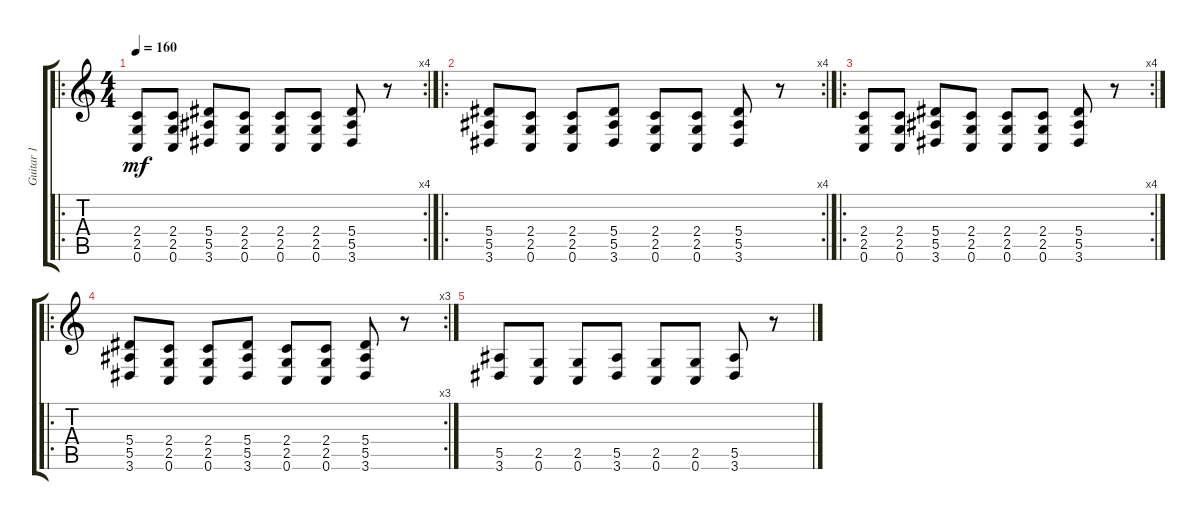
\track ("Guitar 1" "Guitar 1") {instrument overdrivenguitar}
\staff {score tabs}
\tuning (C4 G3 Eb3 Bb2 F2 C2) {hide}
\ro
\rc 4
\ts (4 4)
\tempo 160
\clef g2
\ks c
(2.4 2.5 0.6).8{dy mf volume 13} (2.4 2.5 0.6).8 (5.4 5.5 3.6).8 (2.4 2.5 0.6).8 (2.4 2.5 0.6).8 (2.4 2.5 0.6).8 (5.4 5.5 3.6).8 r.8 |
\ro
\rc 4
(5.4 5.5 3.6).8 (2.4 2.5 0.6).8 (2.4 2.5 0.6).8 (5.4 5.5 3.6).8 (2.4 2.5 0.6).8 (2.4 2.5 0.6).8 (5.4 5.5 3.6).8 r.8 |
\ro
\rc 4
(2.4 2.5 0.6).8 (2.4 2.5 0.6).8 (5.4 5.5 3.6).8 (2.4 2.5 0.6).8 (2.4 2.5 0.6).8 (2.4 2.5 0.6).8 (5.4 5.5 3.6).8 r.8 |
\ro
\rc 3
(5.4 5.5 3.6).8 (2.4 2.5 0.6).8 (2.4 2.5 0.6).8 (5.4 5.5 3.6).8 (2.4 2.5 0.6).8 (2.4 2.5 0.6).8 (5.4 5.5 3.6).8 r.8 |
(5.5 3.6).8{volume 16} (2.5 0.6).8 (2.5 0.6).8 (5.5 3.6).8 (2.5 0.6).8 (2.5 0.6).8 (5.5 3.6).8 r.8
